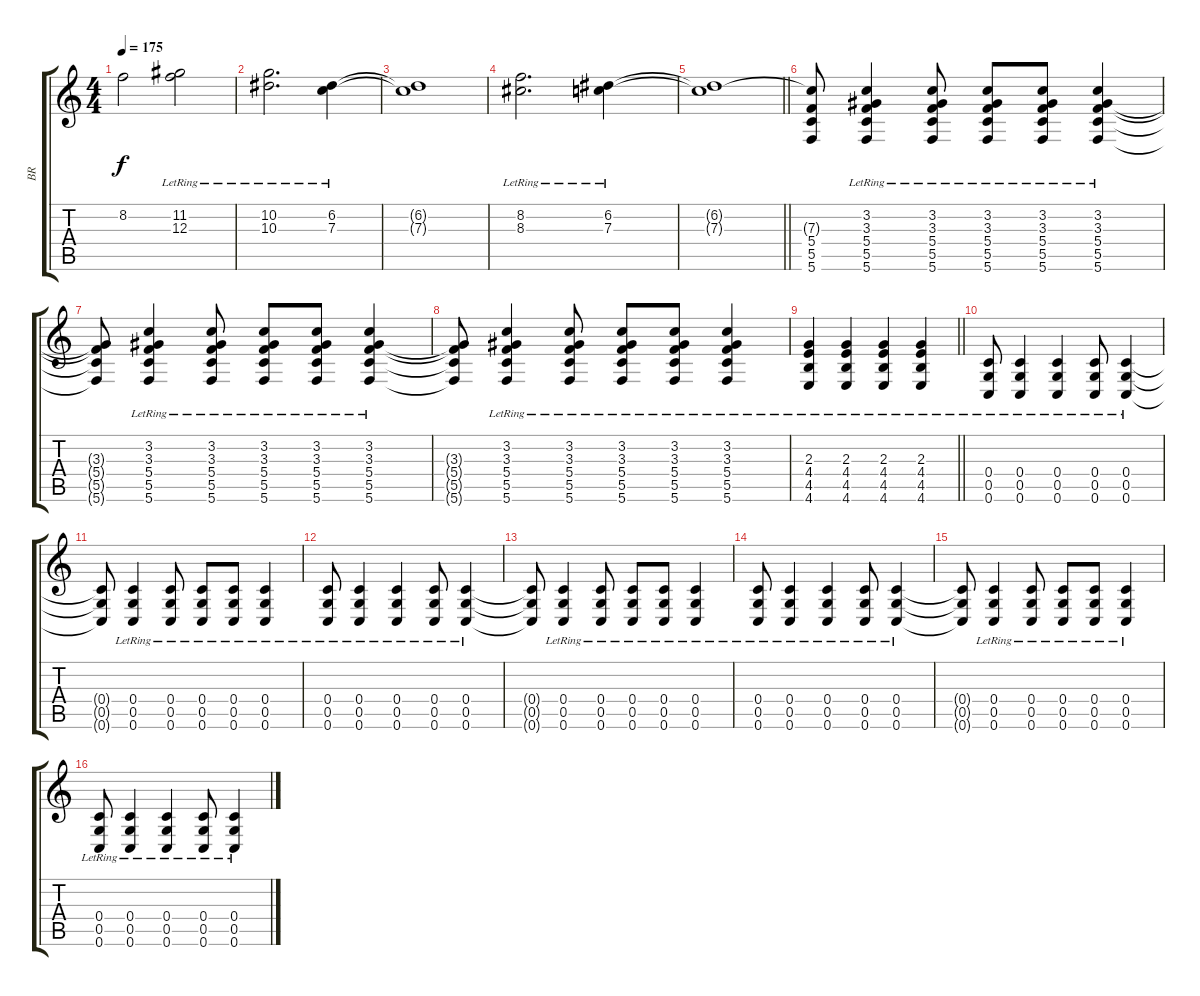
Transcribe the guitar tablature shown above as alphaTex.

\track ("BR" "BR") {instrument acousticguitarsteel}
\staff {score tabs}
\tuning (D4 A3 F3 C3 G2 C2) {hide}
\ts (4 4)
\tempo 175
\clef g2
\ks c
8.2{t}.2{dy f} (11.2{lr} 12.3{lr}).2 |
(10.2{lr} 10.3{lr}).2{d} (6.2{lr} 7.3{lr}).4 |
(6.2{t} 7.3{t}).1 |
(8.2{lr} 8.3{lr}).2{d} (6.2{lr} 7.3{lr}).4 |
\barLineRight lightlight
(6.2{t} 7.3{t}).1 |
\section ("" "")
(7.3{t} 5.4 5.5 5.6).8 (3.2{lr} 3.3{lr} 5.4{lr} 5.5{lr} 5.6{lr}).4 (3.2{lr} 3.3{lr} 5.4{lr} 5.5{lr} 5.6{lr}).8 (3.2{lr} 3.3{lr} 5.4{lr} 5.5{lr} 5.6{lr}).8 (3.2{lr} 3.3{lr} 5.4{lr} 5.5{lr} 5.6{lr}).8 (3.2{lr} 3.3{lr} 5.4{lr} 5.5{lr} 5.6{lr}).4 |
(3.3{t} 5.4{t} 5.5{t} 5.6{t}).8 (3.2{lr} 3.3{lr} 5.4{lr} 5.5{lr} 5.6{lr}).4 (3.2{lr} 3.3{lr} 5.4{lr} 5.5{lr} 5.6{lr}).8 (3.2{lr} 3.3{lr} 5.4{lr} 5.5{lr} 5.6{lr}).8 (3.2{lr} 3.3{lr} 5.4{lr} 5.5{lr} 5.6{lr}).8 (3.2{lr} 3.3{lr} 5.4{lr} 5.5{lr} 5.6{lr}).4 |
(3.3{t} 5.4{t} 5.5{t} 5.6{t}).8 (3.2{lr} 3.3{lr} 5.4{lr} 5.5{lr} 5.6{lr}).4 (3.2{lr} 3.3{lr} 5.4{lr} 5.5{lr} 5.6{lr}).8 (3.2{lr} 3.3{lr} 5.4{lr} 5.5{lr} 5.6{lr}).8 (3.2{lr} 3.3{lr} 5.4{lr} 5.5{lr} 5.6{lr}).8 (3.2{lr} 3.3{lr} 5.4{lr} 5.5{lr} 5.6{lr}).4 |
\barLineRight lightlight
(2.3{lr} 4.4{lr} 4.5{lr} 4.6{lr}).4 (2.3{lr} 4.4{lr} 4.5{lr} 4.6{lr}).4 (2.3{lr} 4.4{lr} 4.5{lr} 4.6{lr}).4 (2.3{lr} 4.4{lr} 4.5{lr} 4.6{lr}).4 |
\section ("" "")
(0.4{lr} 0.5{lr} 0.6{lr}).8 (0.4{lr} 0.5{lr} 0.6{lr}).4 (0.4{lr} 0.5{lr} 0.6{lr}).4 (0.4{lr} 0.5{lr} 0.6{lr}).8 (0.4{lr} 0.5{lr} 0.6{lr}).4 |
(0.4{t} 0.5{t} 0.6{t}).8 (0.4{lr} 0.5{lr} 0.6{lr}).4 (0.4{lr} 0.5{lr} 0.6{lr}).8 (0.4{lr} 0.5{lr} 0.6{lr}).8 (0.4{lr} 0.5{lr} 0.6{lr}).8 (0.4{lr} 0.5{lr} 0.6{lr}).4 |
(0.4{lr} 0.5{lr} 0.6{lr}).8 (0.4{lr} 0.5{lr} 0.6{lr}).4 (0.4{lr} 0.5{lr} 0.6{lr}).4 (0.4{lr} 0.5{lr} 0.6{lr}).8 (0.4{lr} 0.5{lr} 0.6{lr}).4 |
(0.4{t} 0.5{t} 0.6{t}).8 (0.4{lr} 0.5{lr} 0.6{lr}).4 (0.4{lr} 0.5{lr} 0.6{lr}).8 (0.4{lr} 0.5{lr} 0.6{lr}).8 (0.4{lr} 0.5{lr} 0.6{lr}).8 (0.4{lr} 0.5{lr} 0.6{lr}).4 |
(0.4{lr} 0.5{lr} 0.6{lr}).8 (0.4{lr} 0.5{lr} 0.6{lr}).4 (0.4{lr} 0.5{lr} 0.6{lr}).4 (0.4{lr} 0.5{lr} 0.6{lr}).8 (0.4{lr} 0.5{lr} 0.6{lr}).4 |
(0.4{t} 0.5{t} 0.6{t}).8 (0.4{lr} 0.5{lr} 0.6{lr}).4 (0.4{lr} 0.5{lr} 0.6{lr}).8 (0.4{lr} 0.5{lr} 0.6{lr}).8 (0.4{lr} 0.5{lr} 0.6{lr}).8 (0.4{lr} 0.5{lr} 0.6{lr}).4 |
(0.4{lr} 0.5{lr} 0.6{lr}).8 (0.4{lr} 0.5{lr} 0.6{lr}).4 (0.4{lr} 0.5{lr} 0.6{lr}).4 (0.4{lr} 0.5{lr} 0.6{lr}).8 (0.4{lr} 0.5{lr} 0.6{lr}).4
